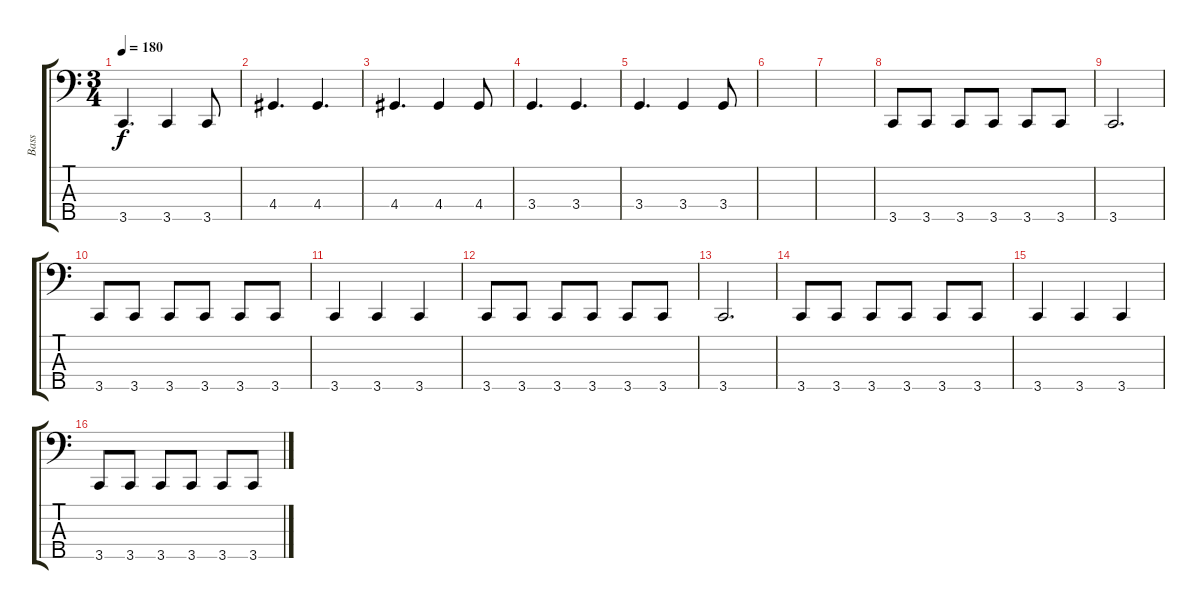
\track ("Bass" "Bass") {instrument electricbasspick}
\staff {score tabs}
\tuning (G2 D2 A1 E1 A0) {hide}
\ts (3 4)
\tempo 180
\clef f4
\ks c
3.5.4{d dy f} 3.5.4 3.5.8 |
4.4.4{d} 4.4.4{d} |
4.4.4{d} 4.4.4 4.4.8 |
3.4.4{d} 3.4.4{d} |
3.4.4{d} 3.4.4 3.4.8 |
|
|
3.5.8 3.5.8 3.5.8 3.5.8 3.5.8 3.5.8 |
3.5.2{d} |
3.5.8 3.5.8 3.5.8 3.5.8 3.5.8 3.5.8 |
3.5.4 3.5.4 3.5.4 |
3.5.8 3.5.8 3.5.8 3.5.8 3.5.8 3.5.8 |
3.5.2{d} |
3.5.8 3.5.8 3.5.8 3.5.8 3.5.8 3.5.8 |
3.5.4 3.5.4 3.5.4 |
3.5.8 3.5.8 3.5.8 3.5.8 3.5.8 3.5.8
